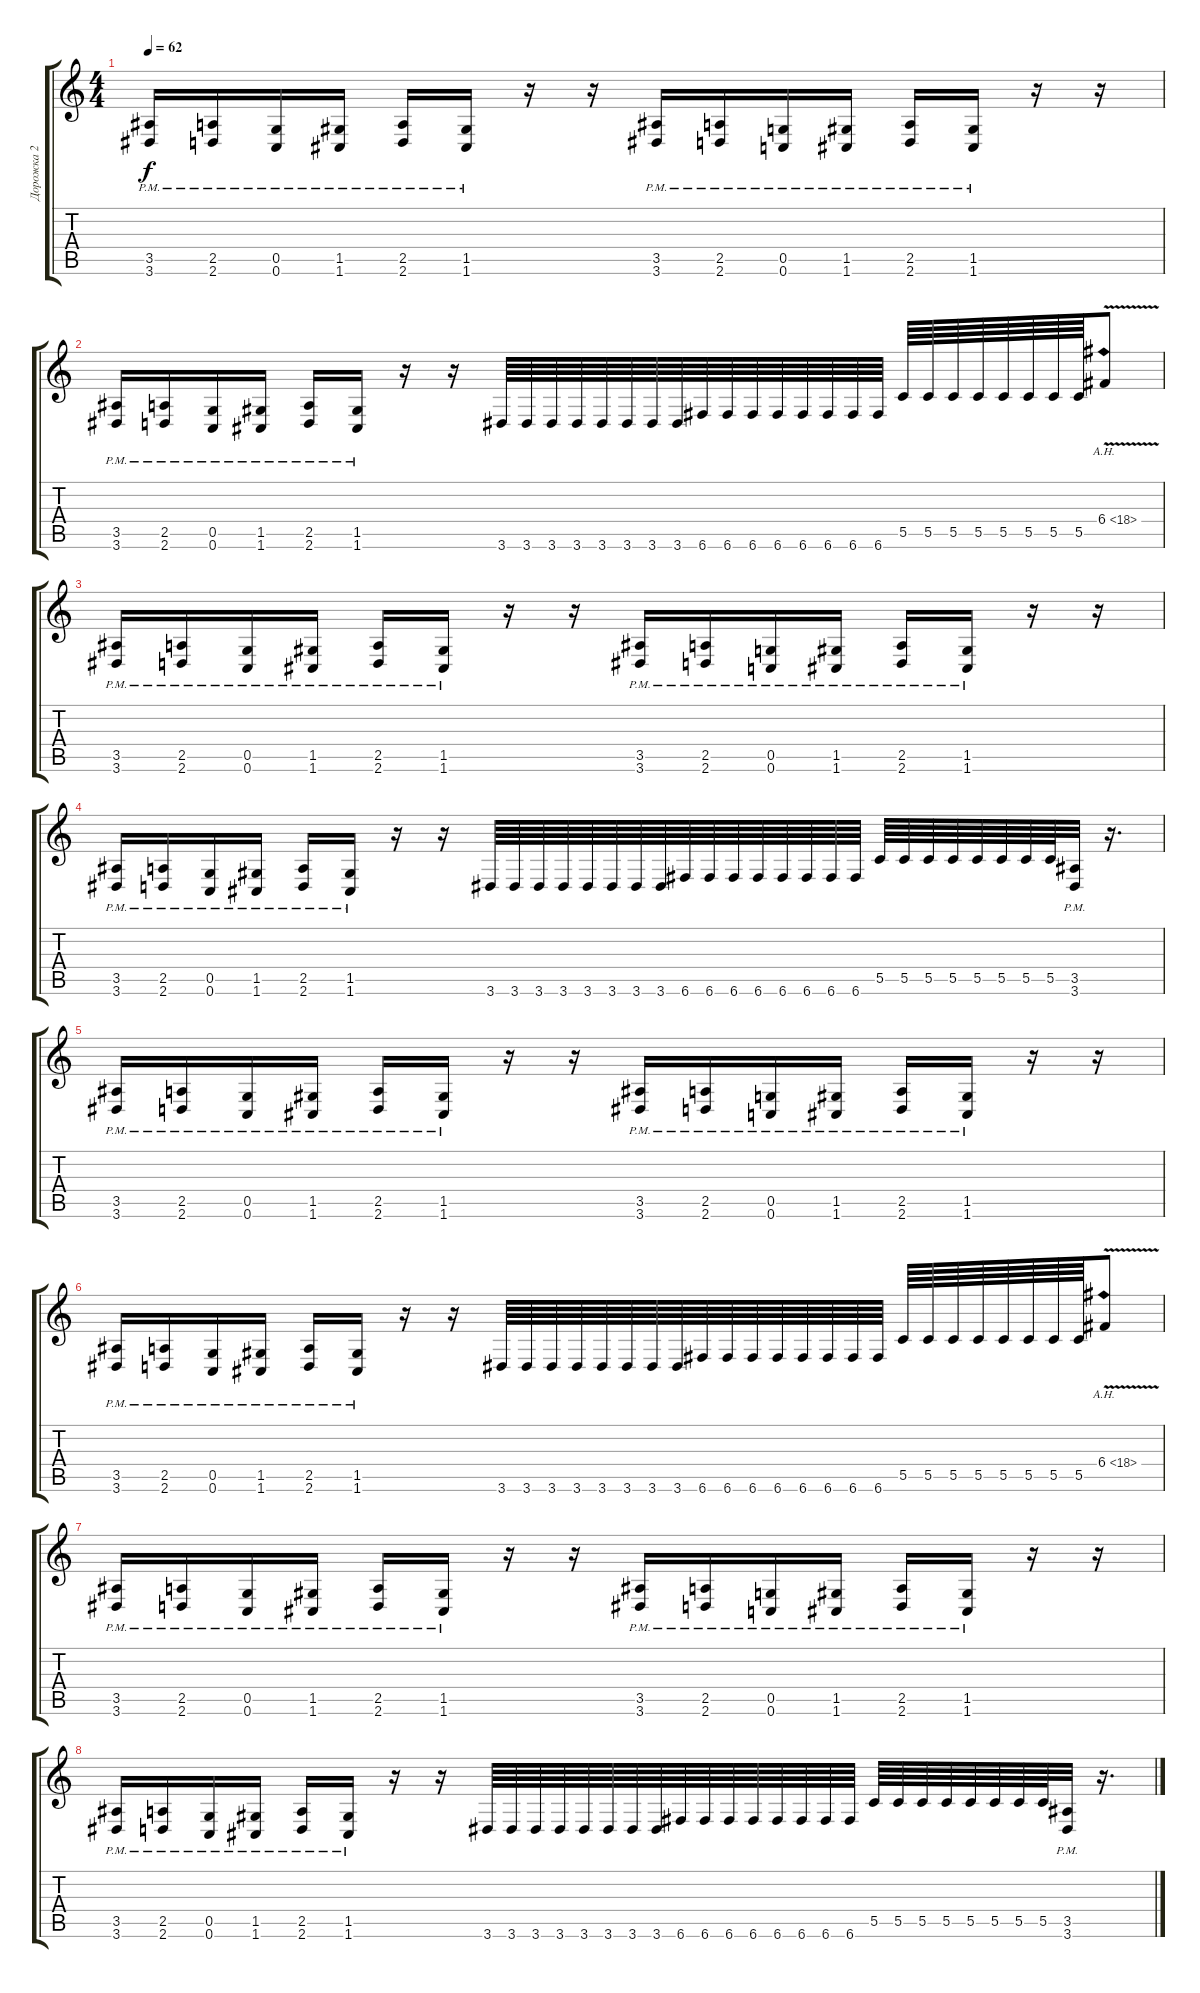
\track ("Дорожка 2" "Дорожка 2") {instrument distortionguitar}
\staff {score tabs}
\tuning (D4 A3 F3 C3 G2 C2) {hide}
\ts (4 4)
\tempo 62
\clef g2
\ks c
(3.5{pm} 3.6{pm}).16{dy f} (2.5{pm} 2.6{pm}).16 (0.5{pm} 0.6{pm}).16 (1.5{pm} 1.6{pm}).16 (2.5{pm} 2.6{pm}).16 (1.5{pm} 1.6{pm}).16 r.16 r.16 (3.5{pm} 3.6{pm}).16 (2.5{pm} 2.6{pm}).16 (0.5{pm} 0.6{pm}).16 (1.5{pm} 1.6{pm}).16 (2.5{pm} 2.6{pm}).16 (1.5{pm} 1.6{pm}).16 r.16 r.16 |
(3.5{pm} 3.6{pm}).16 (2.5{pm} 2.6{pm}).16 (0.5{pm} 0.6{pm}).16 (1.5{pm} 1.6{pm}).16 (2.5{pm} 2.6{pm}).16 (1.5{pm} 1.6{pm}).16 r.16 r.16 3.6.64 3.6.64 3.6.64 3.6.64 3.6.64 3.6.64 3.6.64 3.6.64 6.6.64 6.6.64 6.6.64 6.6.64 6.6.64 6.6.64 6.6.64 6.6.64 5.5.64 5.5.64 5.5.64 5.5.64 5.5.64 5.5.64 5.5.64 5.5.64 6.4{ah 12 v}.8 |
(3.5{pm} 3.6{pm}).16 (2.5{pm} 2.6{pm}).16 (0.5{pm} 0.6{pm}).16 (1.5{pm} 1.6{pm}).16 (2.5{pm} 2.6{pm}).16 (1.5{pm} 1.6{pm}).16 r.16 r.16 (3.5{pm} 3.6{pm}).16 (2.5{pm} 2.6{pm}).16 (0.5{pm} 0.6{pm}).16 (1.5{pm} 1.6{pm}).16 (2.5{pm} 2.6{pm}).16 (1.5{pm} 1.6{pm}).16 r.16 r.16 |
(3.5{pm} 3.6{pm}).16 (2.5{pm} 2.6{pm}).16 (0.5{pm} 0.6{pm}).16 (1.5{pm} 1.6{pm}).16 (2.5{pm} 2.6{pm}).16 (1.5{pm} 1.6{pm}).16 r.16 r.16 3.6.64 3.6.64 3.6.64 3.6.64 3.6.64 3.6.64 3.6.64 3.6.64 6.6.64 6.6.64 6.6.64 6.6.64 6.6.64 6.6.64 6.6.64 6.6.64 5.5.64 5.5.64 5.5.64 5.5.64 5.5.64 5.5.64 5.5.64 5.5.64 (3.5{pm} 3.6{pm}).32 r.16{d} |
(3.5{pm} 3.6{pm}).16 (2.5{pm} 2.6{pm}).16 (0.5{pm} 0.6{pm}).16 (1.5{pm} 1.6{pm}).16 (2.5{pm} 2.6{pm}).16 (1.5{pm} 1.6{pm}).16 r.16 r.16 (3.5{pm} 3.6{pm}).16 (2.5{pm} 2.6{pm}).16 (0.5{pm} 0.6{pm}).16 (1.5{pm} 1.6{pm}).16 (2.5{pm} 2.6{pm}).16 (1.5{pm} 1.6{pm}).16 r.16 r.16 |
(3.5{pm} 3.6{pm}).16 (2.5{pm} 2.6{pm}).16 (0.5{pm} 0.6{pm}).16 (1.5{pm} 1.6{pm}).16 (2.5{pm} 2.6{pm}).16 (1.5{pm} 1.6{pm}).16 r.16 r.16 3.6.64 3.6.64 3.6.64 3.6.64 3.6.64 3.6.64 3.6.64 3.6.64 6.6.64 6.6.64 6.6.64 6.6.64 6.6.64 6.6.64 6.6.64 6.6.64 5.5.64 5.5.64 5.5.64 5.5.64 5.5.64 5.5.64 5.5.64 5.5.64 6.4{ah 12 v}.8 |
(3.5{pm} 3.6{pm}).16 (2.5{pm} 2.6{pm}).16 (0.5{pm} 0.6{pm}).16 (1.5{pm} 1.6{pm}).16 (2.5{pm} 2.6{pm}).16 (1.5{pm} 1.6{pm}).16 r.16 r.16 (3.5{pm} 3.6{pm}).16 (2.5{pm} 2.6{pm}).16 (0.5{pm} 0.6{pm}).16 (1.5{pm} 1.6{pm}).16 (2.5{pm} 2.6{pm}).16 (1.5{pm} 1.6{pm}).16 r.16 r.16 |
(3.5{pm} 3.6{pm}).16 (2.5{pm} 2.6{pm}).16 (0.5{pm} 0.6{pm}).16 (1.5{pm} 1.6{pm}).16 (2.5{pm} 2.6{pm}).16 (1.5{pm} 1.6{pm}).16 r.16 r.16 3.6.64 3.6.64 3.6.64 3.6.64 3.6.64 3.6.64 3.6.64 3.6.64 6.6.64 6.6.64 6.6.64 6.6.64 6.6.64 6.6.64 6.6.64 6.6.64 5.5.64 5.5.64 5.5.64 5.5.64 5.5.64 5.5.64 5.5.64 5.5.64 (3.5{pm} 3.6{pm}).32 r.16{d}
